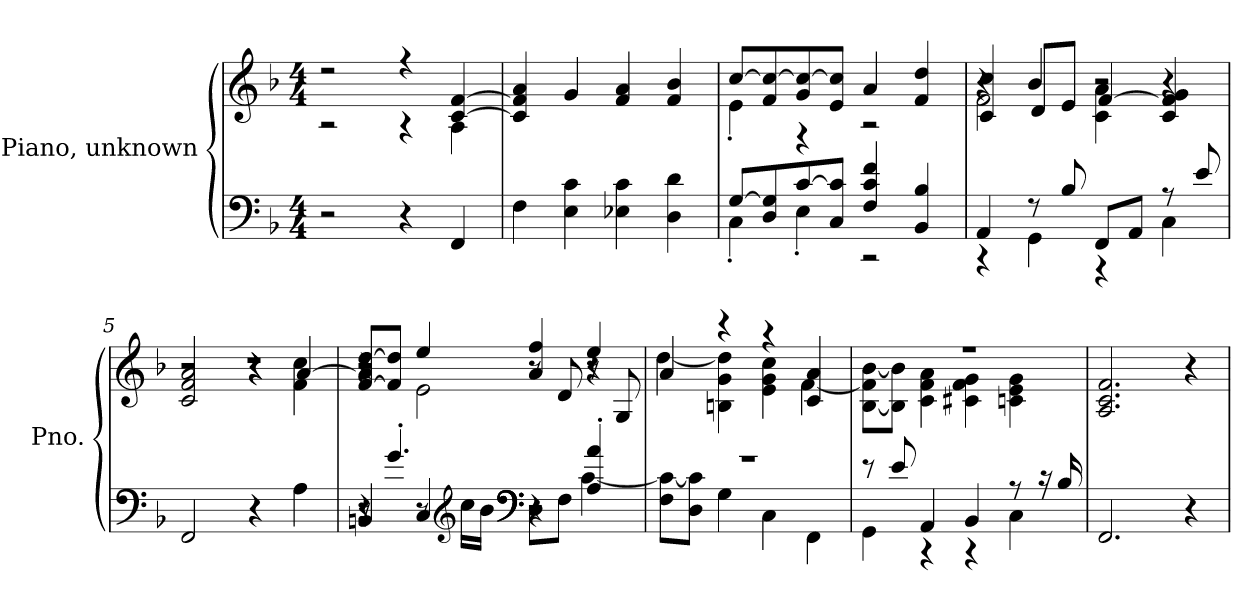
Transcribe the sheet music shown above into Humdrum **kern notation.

**kern	**kern
*part1	*part1
*staff2	*staff1
*I"Piano, unknown	*
*I'Pno.	*
*clefF4	*clefG2
*k[b-]	*k[b-]
*M4/4	*M4/4
*MM120	*MM120
=1	=1
*	*^
2r	2r	2r
4r	4r	4r
4FF/	[4c/ [4f/	4A\
*	*v	*v
=2	=2
4F\	4c/] 4f/] 4a/
4E\ 4c\	4g/
4E-X\ 4c\	4f/ 4a/
4D\ 4d\	4f/ 4b-/
=3	=3
*^	*^
[8G/L	4C'\	[8cc/L	4e'\
8D/ 8G/]	.	8f/ 8cc/_	.
[8c/	4E'\	8g/ 8cc/_	4r
8C/ 8c/]J	.	8e/ 8cc/]J	.
4F/ 4c/ 4f/	2r	4a/	2r
4BB-/ 4B-/	.	4f/ 4dd/	.
=4	=4	=4	=4
*	*	*	*^
4AA/	4r	4r	2f\	4c/ 4cc/
8r	4GG\	4b-/	.	8d/L
8B-/	.	.	.	8e/J
8FF/L	4r	2r	4c\ 4a\	[4f/
8AA/J	.	.	.	.
8r	4C\	.	4r	4c/ 4f/] 4g/
8e/	.	.	.	.
*v	*v	*	*	*
=5	=5	=5	=5
2FF/	1r	2r	2c/ 2f/ 2a/
4r	.	4r	4r
4A\	.	4f\ 4cc\	[4a/
!!LO:LB:g=z	!!	!!
=6	=6	=6	=6
*^	*	*	*
*	*^	*	*	*
8r	4r	4BBn/	2r	4r	[8f/ 8a/] [8dd/L
4.g'/	.	.	.	.	8f/] 8dd/]J
.	8r	4C/	.	2e\	4ee/
*clefG2	*	*	*	*	*
.	16cc\LL	.	.	.	.
.	16b-\JJ	.	.	.	.
*clefF4	*	*	*	*	*
4r	8D\L	2r	4a/ 4ff/	.	8r
.	8F\J	.	.	.	8d/
4A/' 4a/'	[4c\	.	4ee/	4r	8r
.	.	.	.	.	8G/
*	*v	*v	*	*	*
*	*	*	*v	*v
=7	=7	=7	=7
1r	8F\ 8c\_L	4a/	[4dd\
.	8D\ 8c\]J	.	.
.	4G\	4r	4Bn\ 4g\ 4dd\]
.	4C\	4r	4e\ 4g\ 4cc\
.	4FF\	4c/ 4a/	[4f\
=8	=8	=8	=8
8r	4GG\	1r	[8B-\ 8f\] [8b-\L
8e/	.	.	8B-\] 8b-\]J
4AA/	4r	.	4c\ 4f\ 4a\
4BB-/	4r	.	4c#X\ 4f\ 4g\
8r	4C\	.	4cn\ 4e\ 4g\
16r	.	.	.
16B-/	.	.	.
*v	*v	*	*
*	*v	*v
=9	=9
2.FF/	2.A/ 2.c/ 2.f/
4r	4r
=	=
*-	*-
